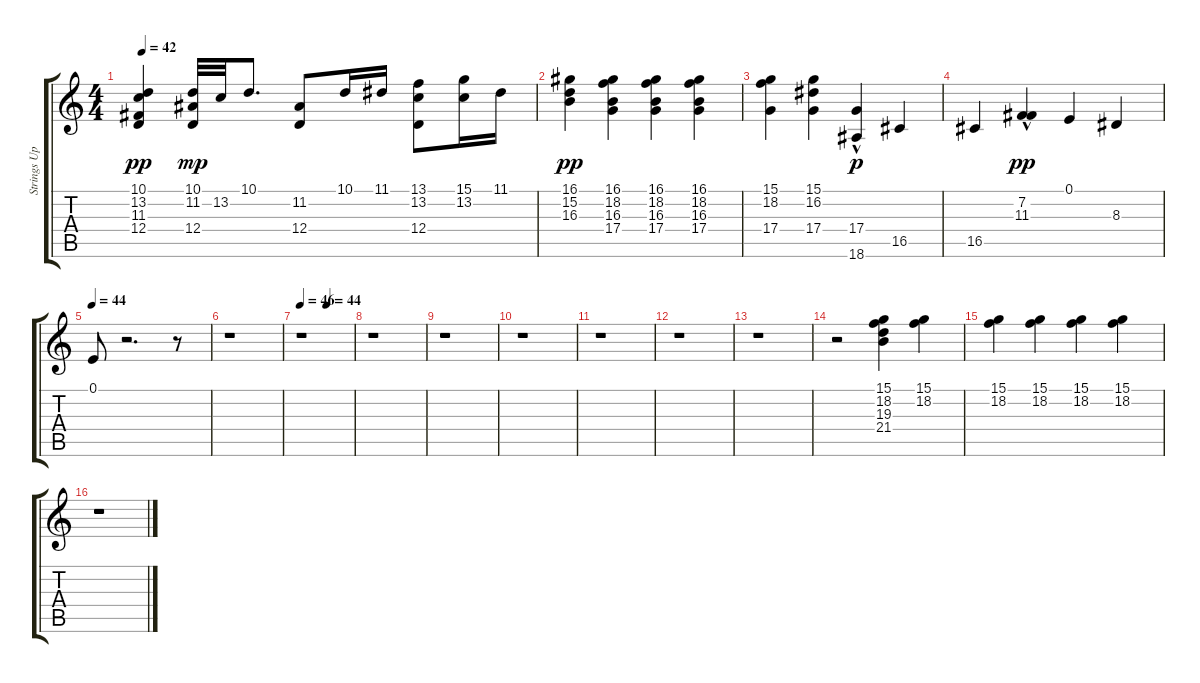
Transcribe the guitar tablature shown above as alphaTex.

\track ("Strings Upper" "Strings Up") {instrument stringensemble1}
\staff {score tabs}
\tuning (E4 B3 G3 D3 A2 E2) {hide}
\ts (4 4)
\tempo 42
\clef g2
\ks c
(10.1 13.2 11.3 12.4).4{dy pp} (10.1 11.2 12.4).32{dy mp} 13.2.32 10.1.8{d} (11.2 12.4).8 10.1.16 11.1.16 (13.1 13.2 12.4).8 (15.1 13.2).16 11.1.16 |
(16.1 15.2 16.3).4{dy pp} (16.1 18.2 16.3 17.4).4 (16.1 18.2 16.3 17.4).4 (16.1 18.2 16.3 17.4).4 |
(15.1 18.2 17.4).4 (15.1 16.2 17.4).4 (17.4{hac} 18.6).4{dy p} 16.5.4 |
16.5.4 (7.2{hac} 11.3{hac}).4{dy pp} 0.1.4 8.3.4 |
\tempo 44
0.1.8 r.2{d} r.8 |
r.1 |
\tempo 46
\tempo (44 0.5)
r.1 |
r.1 |
r.1 |
r.1 |
r.1 |
r.1 |
r.1 |
r.2 (15.1 18.2 19.3 21.4).4 (15.1 18.2).4 |
(15.1 18.2).4 (15.1 18.2).4 (15.1 18.2).4 (15.1 18.2).4 |
r.1
